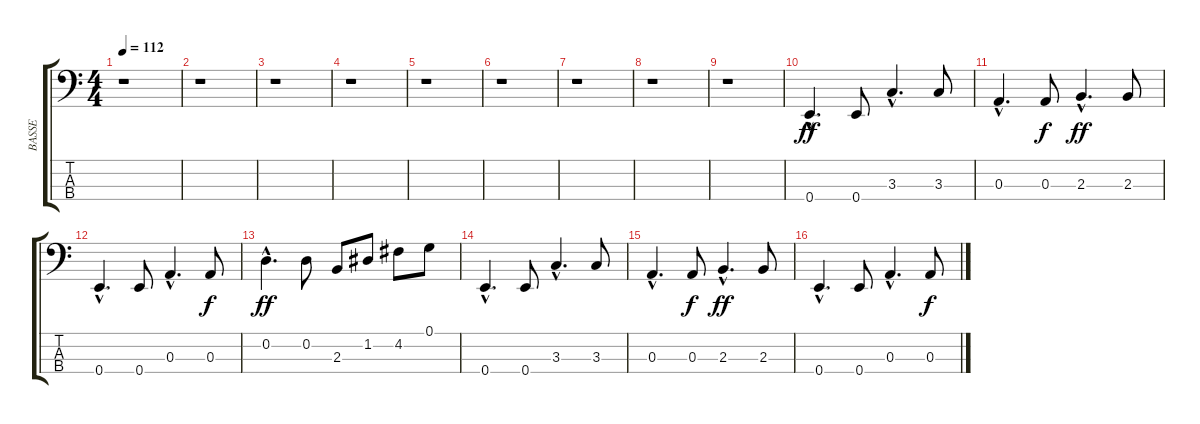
\track ("BASSE" "BASSE") {instrument electricbassfinger}
\staff {score tabs}
\tuning (G2 D2 A1 E1) {hide}
\ts (4 4)
\tempo 112
\clef f4
\ks c
r.1{dy ff} |
r.1 |
r.1 |
r.1 |
r.1 |
r.1 |
r.1 |
r.1 |
r.1 |
0.4{hac}.4{d} 0.4.8 3.3{hac}.4{d} 3.3.8 |
0.3{hac}.4{d} 0.3.8{dy f} 2.3{hac}.4{d dy ff} 2.3.8 |
0.4{hac}.4{d} 0.4.8 0.3{hac}.4{d} 0.3.8{dy f} |
0.2{hac}.4{d dy ff} 0.2.8 2.3.8 1.2.8 4.2.8 0.1.8 |
0.4{hac}.4{d} 0.4.8 3.3{hac}.4{d} 3.3.8 |
0.3{hac}.4{d} 0.3.8{dy f} 2.3{hac}.4{d dy ff} 2.3.8 |
0.4{hac}.4{d} 0.4.8 0.3{hac}.4{d} 0.3.8{dy f}
